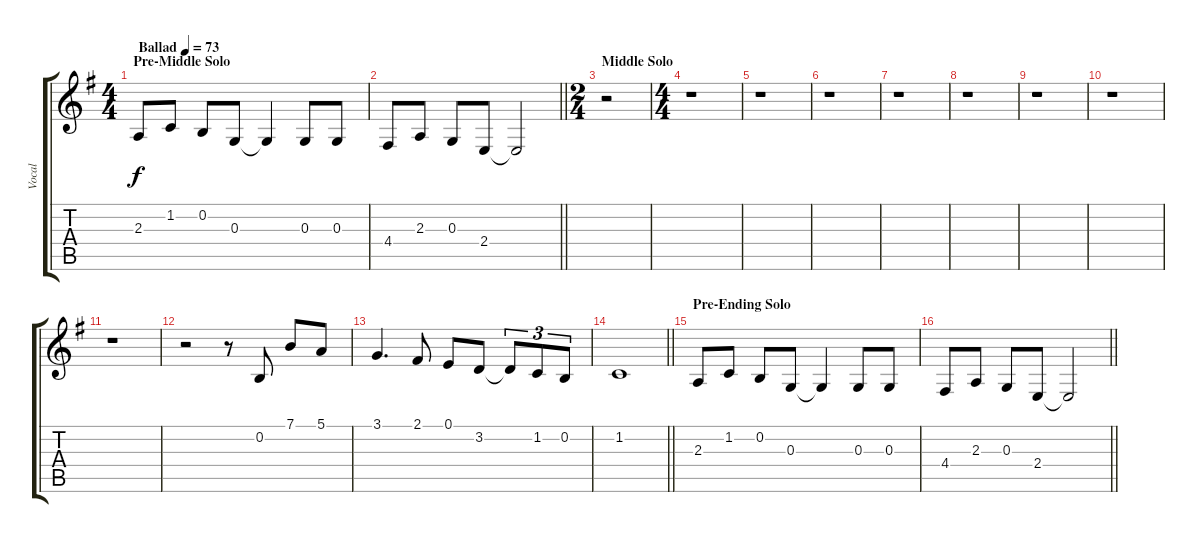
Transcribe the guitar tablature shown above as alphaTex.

\track ("Vocal" "Vocal") {instrument oboe}
\staff {score tabs}
\tuning (E4 B3 G3 D3 A2 E2) {hide}
\ts (4 4)
\section ("" "Pre-Middle Solo")
\tempo (73 "Ballad")
\clef g2
\ks eminor
2.3.8{dy f instrument oboe} 1.2.8 0.2.8 0.3.8 0.3{t}.4 0.3.8 0.3.8 |
\barLineRight lightlight
4.4.8 2.3.8 0.3.8 2.4.8 2.4{t}.2 |
\ts (2 4)
\section ("" "Middle Solo")
r.2 |
\ts (4 4)
r.1 |
r.1 |
r.1 |
r.1 |
r.1 |
r.1 |
r.1 |
r.1 |
r.2 r.8 0.2.8 7.1.8 5.1.8 |
3.1.4{d} 2.1.8 0.1.8 3.2.8 3.2{t}.8{tu (3 2)} 1.2.8{tu (3 2)} 0.2.8{tu (3 2)} |
\barLineRight lightlight
1.2.1{volume 0} |
\section ("" "Pre-Ending Solo")
2.3.8{volume 13} 1.2.8 0.2.8 0.3.8 0.3{t}.4 0.3.8 0.3.8 |
\barLineRight lightlight
4.4.8 2.3.8 0.3.8 2.4.8 2.4{t}.2
